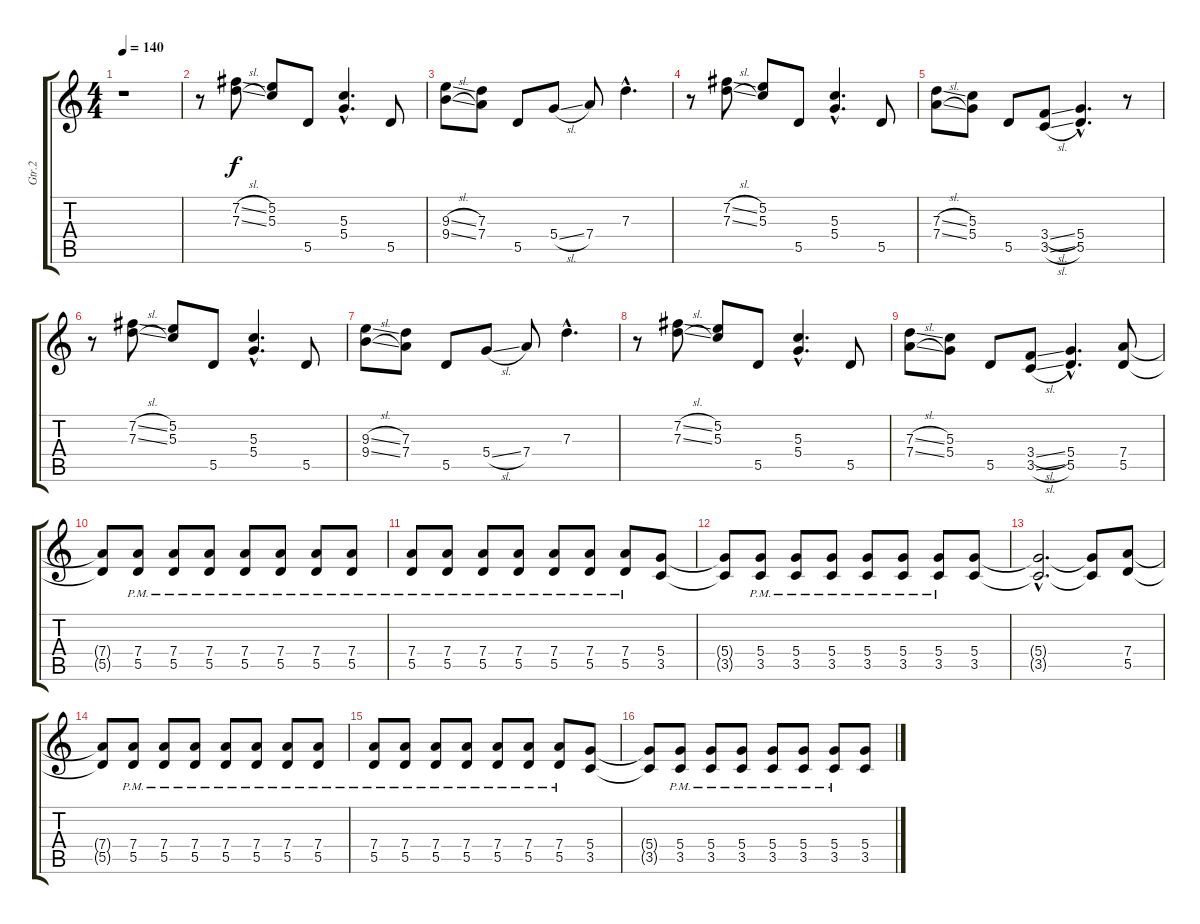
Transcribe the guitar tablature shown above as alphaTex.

\track ("Gtr.2" "Gtr.2") {instrument overdrivenguitar}
\staff {score tabs}
\tuning (E4 B3 G3 D3 A2 E2) {hide}
\ts (4 4)
\tempo 140
\clef g2
\ks c
r.1{dy f instrument overdrivenguitar} |
r.8 (7.2{sl} 7.3{sl}).8 (5.2 5.3).8 5.5.8 (5.3{hac} 5.4{hac}).4{d} 5.5.8 |
(9.3{sl} 9.4{sl}).8 (7.3 7.4).8 5.5.8 5.4{sl}.8 7.4.8 7.3{hac}.4{d} |
r.8 (7.2{sl} 7.3{sl}).8 (5.2 5.3).8 5.5.8 (5.3{hac} 5.4{hac}).4{d} 5.5.8 |
(7.3{sl} 7.4{sl}).8 (5.3 5.4).8 5.5.8 (3.4{sl} 3.5{sl}).8 (5.4{hac} 5.5{hac}).4{d} r.8 |
r.8 (7.2{sl} 7.3{sl}).8 (5.2 5.3).8 5.5.8 (5.3{hac} 5.4{hac}).4{d} 5.5.8 |
(9.3{sl} 9.4{sl}).8 (7.3 7.4).8 5.5.8 5.4{sl}.8 7.4.8 7.3{hac}.4{d} |
r.8 (7.2{sl} 7.3{sl}).8 (5.2 5.3).8 5.5.8 (5.3{hac} 5.4{hac}).4{d} 5.5.8 |
(7.3{sl} 7.4{sl}).8 (5.3 5.4).8 5.5.8 (3.4{sl} 3.5{sl}).8 (5.4{hac} 5.5{hac}).4{d} (7.4 5.5).8 |
(7.4{t} 5.5{t}).8 (7.4{pm} 5.5{pm}).8 (7.4{pm} 5.5{pm}).8 (7.4{pm} 5.5{pm}).8 (7.4{pm} 5.5{pm}).8 (7.4{pm} 5.5{pm}).8 (7.4{pm} 5.5{pm}).8 (7.4{pm} 5.5{pm}).8 |
(7.4{pm} 5.5{pm}).8 (7.4{pm} 5.5{pm}).8 (7.4{pm} 5.5{pm}).8 (7.4{pm} 5.5{pm}).8 (7.4{pm} 5.5{pm}).8 (7.4{pm} 5.5{pm}).8 (7.4{pm} 5.5{pm}).8 (5.4 3.5).8 |
(5.4{t} 3.5{t}).8 (5.4{pm} 3.5{pm}).8 (5.4{pm} 3.5{pm}).8 (5.4{pm} 3.5{pm}).8 (5.4{pm} 3.5{pm}).8 (5.4{pm} 3.5{pm}).8 (5.4{pm} 3.5{pm}).8 (5.4 3.5).8 |
(5.4{hac t} 3.5{hac t}).2{d} (5.4{t} 3.5{t}).8 (7.4 5.5).8 |
(7.4{t} 5.5{t}).8 (7.4{pm} 5.5{pm}).8 (7.4{pm} 5.5{pm}).8 (7.4{pm} 5.5{pm}).8 (7.4{pm} 5.5{pm}).8 (7.4{pm} 5.5{pm}).8 (7.4{pm} 5.5{pm}).8 (7.4{pm} 5.5{pm}).8 |
(7.4{pm} 5.5{pm}).8 (7.4{pm} 5.5{pm}).8 (7.4{pm} 5.5{pm}).8 (7.4{pm} 5.5{pm}).8 (7.4{pm} 5.5{pm}).8 (7.4{pm} 5.5{pm}).8 (7.4{pm} 5.5{pm}).8 (5.4 3.5).8 |
(5.4{t} 3.5{t}).8 (5.4{pm} 3.5{pm}).8 (5.4{pm} 3.5{pm}).8 (5.4{pm} 3.5{pm}).8 (5.4{pm} 3.5{pm}).8 (5.4{pm} 3.5{pm}).8 (5.4{pm} 3.5{pm}).8 (5.4 3.5).8
